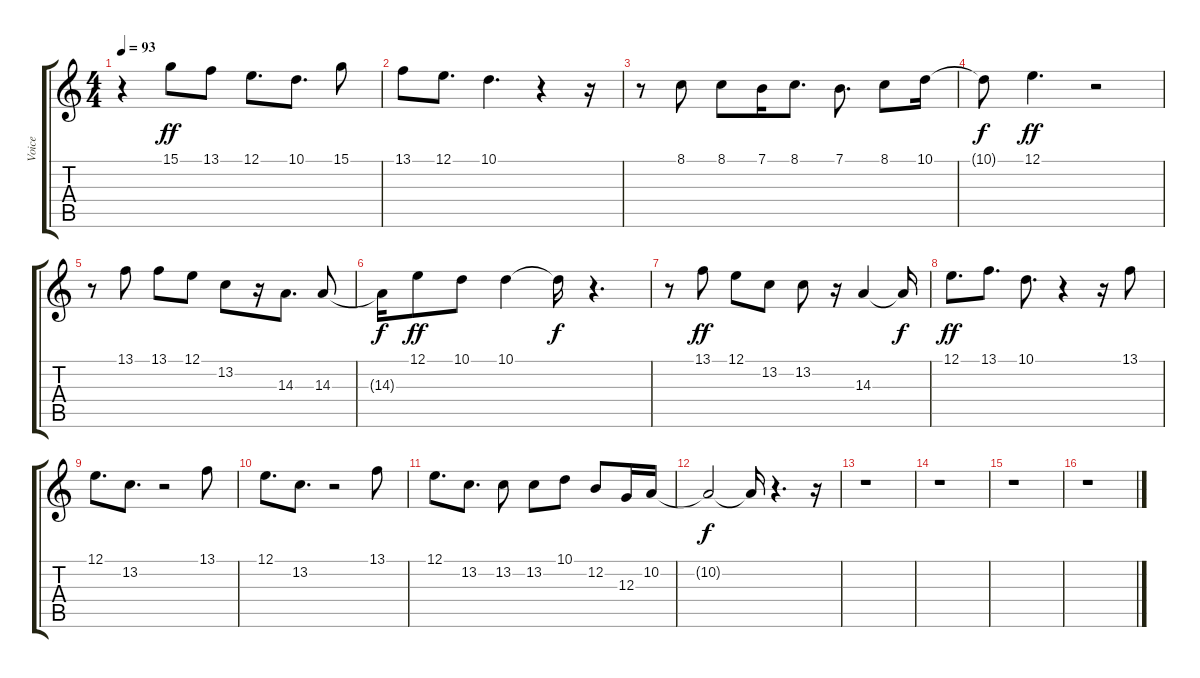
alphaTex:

\track ("Voice" "Voice") {instrument trumpet}
\staff {score tabs}
\tuning (E4 B3 G3 D3 A2 E2) {hide}
\ts (4 4)
\tempo 93
\clef g2
\ks c
r.4{dy f} 15.1.8{dy ff} 13.1.8 12.1.8{d} 10.1.8{d} 15.1.8 |
13.1.8 12.1.8{d} 10.1.4{d} r.4 r.16 |
r.8 8.1.8 8.1.8 7.1.16 8.1.8{d} 7.1.8{d} 8.1.8 10.1.16 |
10.1{t}.8{dy f} 12.1.4{d dy ff} r.2 |
r.8 13.1.8 13.1.8 12.1.8 13.2.8 r.16 14.3.8{d} 14.3.8 |
14.3{t}.16{dy f} 12.1.8{dy ff} 10.1.8 10.1.4 10.1{t}.16{dy f} r.4{d} |
r.8 13.1.8{dy ff} 12.1.8 13.2.8 13.2.8 r.16 14.3.4 14.3{t}.16{dy f} |
12.1.8{d dy ff} 13.1.8{d} 10.1.8{d} r.4 r.16 13.1.8 |
12.1.8{d} 13.2.8{d} r.2 13.1.8 |
12.1.8{d} 13.2.8{d} r.2 13.1.8 |
12.1.8{d} 13.2.8{d} 13.2.8 13.2.8 10.1.8 12.2.8 12.3.16 10.2.16 |
10.2{t}.2{dy f} 10.2{t}.16 r.4{d} r.16 |
r.1 |
r.1 |
r.1 |
r.1
